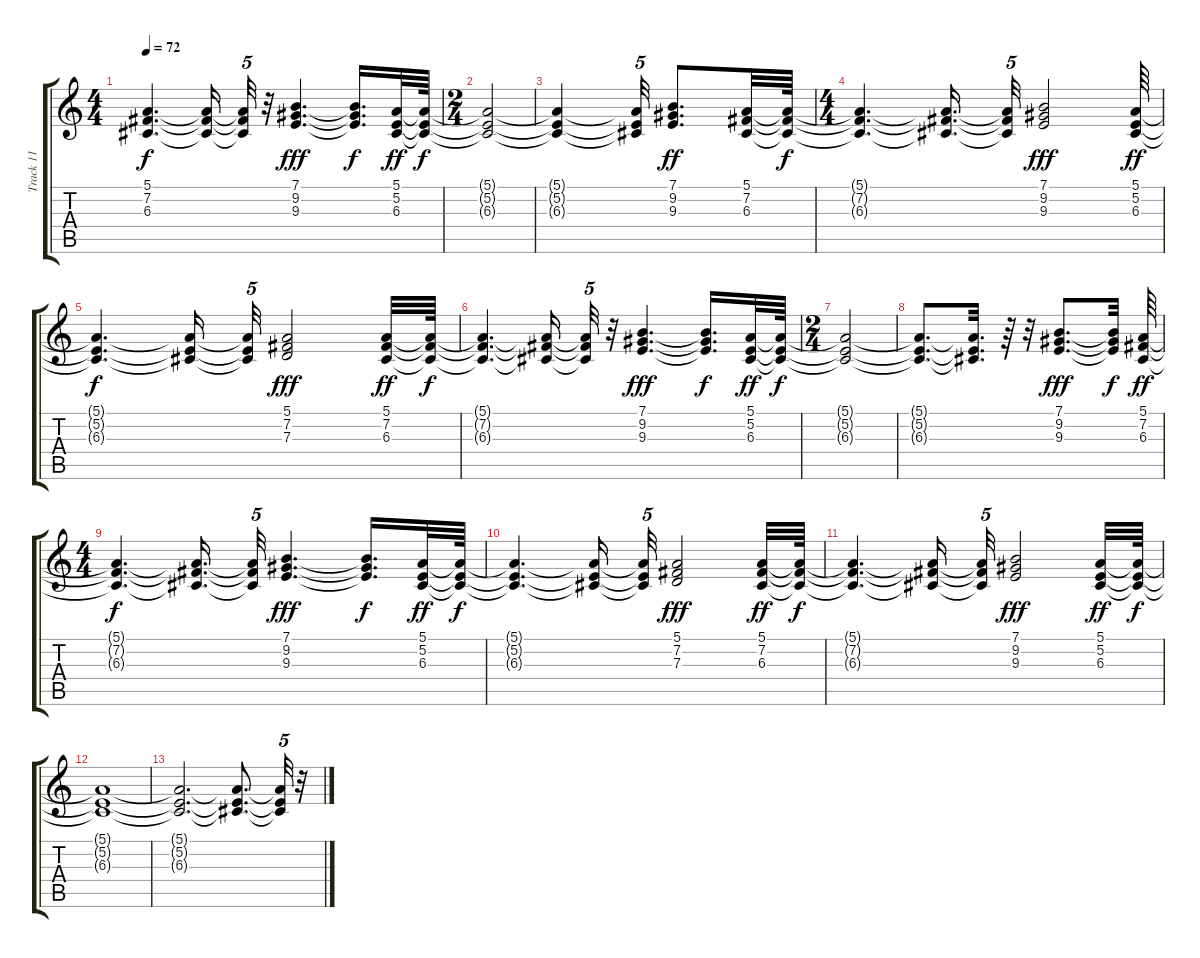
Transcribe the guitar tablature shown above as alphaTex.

\track ("Track 11" "Track 11") {instrument synthstrings2}
\staff {score tabs}
\tuning (E4 B3 G3 D3 A2 E2) {hide}
\ts (4 4)
\tempo 72
\clef g2
\ks c
(5.1{t} 7.2{t} 6.3{t}).4{d dy f} (5.1{t} 7.2{t} 6.3{t}).16 (5.1{t} 7.2{t} 6.3{t}).32{tu (5 4)} r.32 (7.1 9.2 9.3).4{d dy fff} (7.1{t} 9.2{t} 9.3{t}).16{d dy f} (5.1 5.2 6.3).32{dy ff} (5.1{t} 5.2{t} 6.3{t}).64{dy f} |
\ts (2 4)
(5.1{t} 5.2{t} 6.3{t}).2 |
(5.1{t} 5.2{t} 6.3{t}).4 (5.1{t} 5.2{t} 6.3{t}).32{tu (5 4)} (7.1 9.2 9.3).8{d dy ff} (5.1 7.2 6.3).32 (5.1{t} 7.2{t} 6.3{t}).64{dy f} |
\ts (4 4)
(5.1{t} 7.2{t} 6.3{t}).4{d} (5.1{t} 7.2{t} 6.3{t}).16{d} (5.1{t} 7.2{t} 6.3{t}).32{tu (5 4)} (7.1 9.2 9.3).2{dy fff} (5.1 5.2 6.3).64{dy ff} |
(5.1{t} 5.2{t} 6.3{t}).4{d dy f} (5.1{t} 5.2{t} 6.3{t}).16 (5.1{t} 5.2{t} 6.3{t}).32{tu (5 4)} (5.1 7.2 7.3).2{dy fff} (5.1 7.2 6.3).32{dy ff} (5.1{t} 7.2{t} 6.3{t}).64{dy f} |
(5.1{t} 7.2{t} 6.3{t}).4{d} (5.1{t} 7.2{t} 6.3{t}).16 (5.1{t} 7.2{t} 6.3{t}).32{tu (5 4)} r.32 (7.1 9.2 9.3).4{d dy fff} (7.1{t} 9.2{t} 9.3{t}).16{d dy f} (5.1 5.2 6.3).32{dy ff} (5.1{t} 5.2{t} 6.3{t}).64{dy f} |
\ts (2 4)
(5.1{t} 5.2{t} 6.3{t}).2 |
(5.1{t} 5.2{t} 6.3{t}).8{d} (5.1{t} 5.2{t} 6.3{t}).32{d} r.64 r.32 (7.1 9.2 9.3).8{d dy fff} (7.1{t} 9.2{t} 9.3{t}).32{dy f} (5.1 7.2 6.3).64{dy ff} |
\ts (4 4)
(5.1{t} 7.2{t} 6.3{t}).4{d dy f} (5.1{t} 7.2{t} 6.3{t}).16{d} (5.1{t} 7.2{t} 6.3{t}).32{tu (5 4)} (7.1 9.2 9.3).4{d dy fff} (7.1{t} 9.2{t} 9.3{t}).16{d dy f} (5.1 5.2 6.3).32{dy ff} (5.1{t} 5.2{t} 6.3{t}).64{dy f} |
(5.1{t} 5.2{t} 6.3{t}).4{d} (5.1{t} 5.2{t} 6.3{t}).16 (5.1{t} 5.2{t} 6.3{t}).32{tu (5 4)} (5.1 7.2 7.3).2{dy fff} (5.1 7.2 6.3).32{dy ff} (5.1{t} 7.2{t} 6.3{t}).64{dy f} |
(5.1{t} 7.2{t} 6.3{t}).4{d} (5.1{t} 7.2{t} 6.3{t}).16 (5.1{t} 7.2{t} 6.3{t}).32{tu (5 4)} (7.1 9.2 9.3).2{dy fff} (5.1 5.2 6.3).32{dy ff} (5.1{t} 5.2{t} 6.3{t}).64{dy f} |
(5.1{t} 5.2{t} 6.3{t}).1 |
(5.1{t} 5.2{t} 6.3{t}).2{d} (5.1{t} 5.2{t} 6.3{t}).8{d} (5.1{t} 5.2{t} 6.3{t}).32{tu (5 4)} r.32
